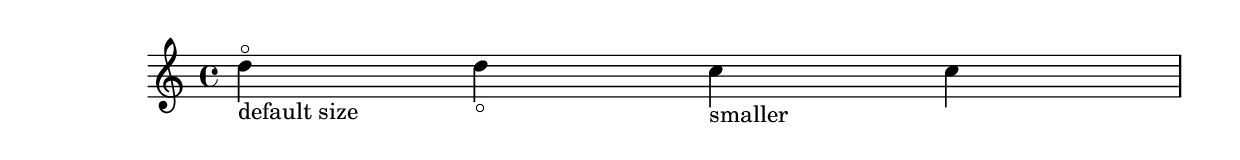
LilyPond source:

%% Do not edit this file; it is auto-generated from LSR http://lsr.dsi.unimi.it
%% This file is in the public domain.
\version "2.11.62"

\header {
  lsrtags = "expressive-marks, unfretted-strings"

  texidoces = "
Para hacer más pequeño el círculo de @code{\\flageolet} (armónico)
utilice la siguiente función de Scheme.

"
  doctitlees = "Cambiar el tamaño de la marca de \\flageolet"

  texidoc = "
To make the @code{\\flageolet} circle smaller use the following Scheme
function. 

"
  doctitle = "Changing \\flageolet mark size"
} % begin verbatim
smallFlageolet = #(let ((m (make-music 'ArticulationEvent
                          'articulation-type "flageolet")))
       (set! (ly:music-property m 'tweaks)
             (acons 'font-size -3
                    (ly:music-property m 'tweaks)))
       m)

\layout { ragged-right = ##f }

\relative c'' {
  d4^\flageolet_\markup { default size } d_\flageolet
  c4^\smallFlageolet_\markup { smaller } c_\smallFlageolet
}
